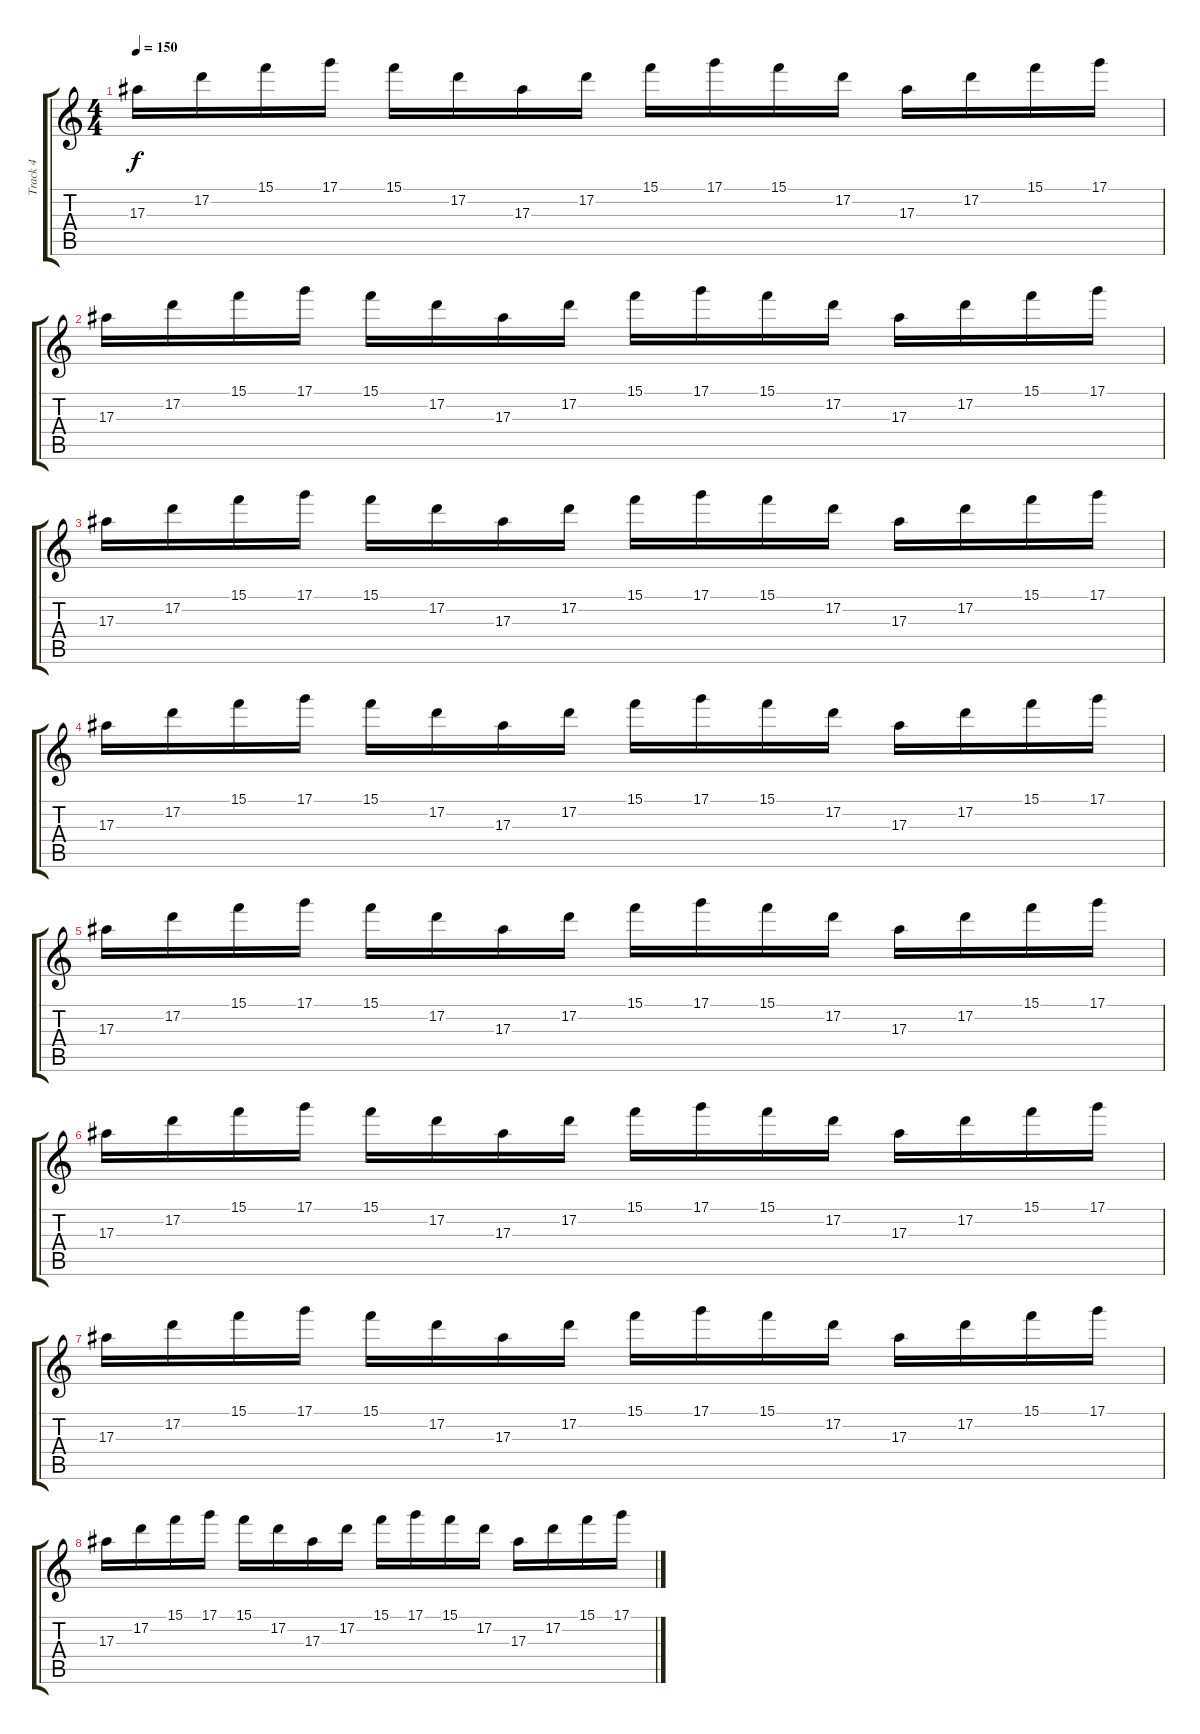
\track ("Track 4" "Track 4") {instrument distortionguitar}
\staff {score tabs}
\tuning (D4 A3 F3 C3 G2 C2) {hide}
\ts (4 4)
\tempo 150
\clef g2
\ks c
17.3.16{dy f} 17.2.16 15.1.16 17.1.16 15.1.16 17.2.16 17.3.16 17.2.16 15.1.16 17.1.16 15.1.16 17.2.16 17.3.16 17.2.16 15.1.16 17.1.16 |
17.3.16 17.2.16 15.1.16 17.1.16 15.1.16 17.2.16 17.3.16 17.2.16 15.1.16 17.1.16 15.1.16 17.2.16 17.3.16 17.2.16 15.1.16 17.1.16 |
17.3.16 17.2.16 15.1.16 17.1.16 15.1.16 17.2.16 17.3.16 17.2.16 15.1.16 17.1.16 15.1.16 17.2.16 17.3.16 17.2.16 15.1.16 17.1.16 |
17.3.16 17.2.16 15.1.16 17.1.16 15.1.16 17.2.16 17.3.16 17.2.16 15.1.16 17.1.16 15.1.16 17.2.16 17.3.16 17.2.16 15.1.16 17.1.16 |
17.3.16 17.2.16 15.1.16 17.1.16 15.1.16 17.2.16 17.3.16 17.2.16 15.1.16 17.1.16 15.1.16 17.2.16 17.3.16 17.2.16 15.1.16 17.1.16 |
17.3.16{volume 11} 17.2.16 15.1.16 17.1.16 15.1.16 17.2.16 17.3.16 17.2.16 15.1.16 17.1.16 15.1.16 17.2.16 17.3.16 17.2.16 15.1.16 17.1.16 |
17.3.16 17.2.16 15.1.16 17.1.16 15.1.16 17.2.16 17.3.16 17.2.16 15.1.16 17.1.16 15.1.16 17.2.16 17.3.16 17.2.16 15.1.16 17.1.16 |
17.3.16 17.2.16 15.1.16 17.1.16 15.1.16 17.2.16 17.3.16 17.2.16 15.1.16 17.1.16 15.1.16 17.2.16 17.3.16 17.2.16 15.1.16 17.1.16
